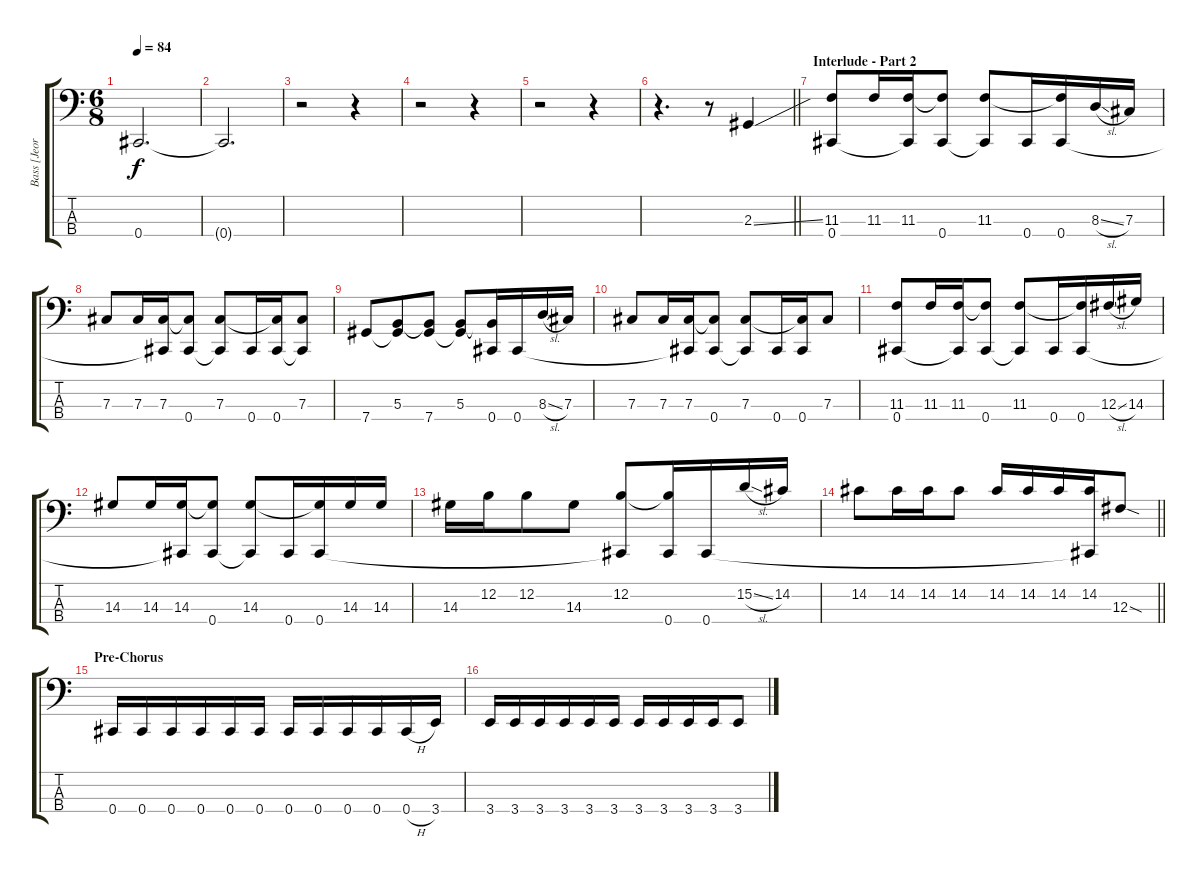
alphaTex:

\track ("Bass [Jeordie White]" "Bass [Jeor") {instrument electricbasspick}
\staff {score tabs}
\tuning (E2 B1 Gb1 Db1) {hide}
\ts (6 8)
\tempo 84
\clef f4
\ks c
0.4{t}.2{d dy f} |
0.4{t}.2{d} |
r.2 r.4 |
r.2 r.4 |
r.2 r.4 |
\barLineRight lightlight
r.4{d volume 16} r.8 2.3{ss}.4 |
\section ("" "Interlude - Part 2")
(11.3 0.4).8 11.3.16 (11.3 0.4{t}).16 (11.3{t} 0.4).8 (11.3 0.4{t}).8 0.4.16 (11.3{t} 0.4).16 8.3{sl}.16 7.3.16 |
7.3.8 7.3.16 (7.3 0.4{t}).16 (7.3{t} 0.4).8 (7.3 0.4{t}).8 0.4.16 (7.3{t} 0.4).16 (7.3 0.4{t}).8 |
7.4.8 (5.3 7.4{t}).8 (5.3{t} 7.4).8 (5.3 7.4{t}).8 (5.3{t} 0.4).16 0.4.16 8.3{sl}.16 7.3.16 |
7.3.8 7.3.16 (7.3 0.4{t}).16 (7.3{t} 0.4).8 (7.3 0.4{t}).8 0.4.16 (7.3{t} 0.4).16 7.3.8 |
(11.3 0.4).8 11.3.16 (11.3 0.4{t}).16 (11.3{t} 0.4).8 (11.3 0.4{t}).8 0.4.16 (11.3{t} 0.4).16 12.3{sl}.16 14.3.16 |
14.3.8 14.3.16 (14.3 0.4{t}).16 (14.3{t} 0.4).8 (14.3 0.4{t}).8 0.4.16 (14.3{t} 0.4).16 14.3.16 14.3.16 |
14.3.16 12.2.16 12.2.8 14.3.8 (12.2 0.4{t}).8 (12.2{t} 0.4).16 0.4.16 15.2{sl}.16 14.2.16 |
\barLineRight lightlight
14.2.8 14.2.16 14.2.16 14.2.8 14.2.16 14.2.16 14.2.16 (14.2 0.4{t}).16 12.3{sod}.8 |
\section ("" "Pre-Chorus")
0.4.16 0.4.16 0.4.16 0.4.16 0.4.16 0.4.16 0.4.16 0.4.16 0.4.16 0.4.16 0.4{h}.16 3.4.16 |
3.4.16 3.4.16 3.4.16 3.4.16 3.4.16 3.4.16 3.4.16 3.4.16 3.4.16 3.4.16 3.4{ss}.8
